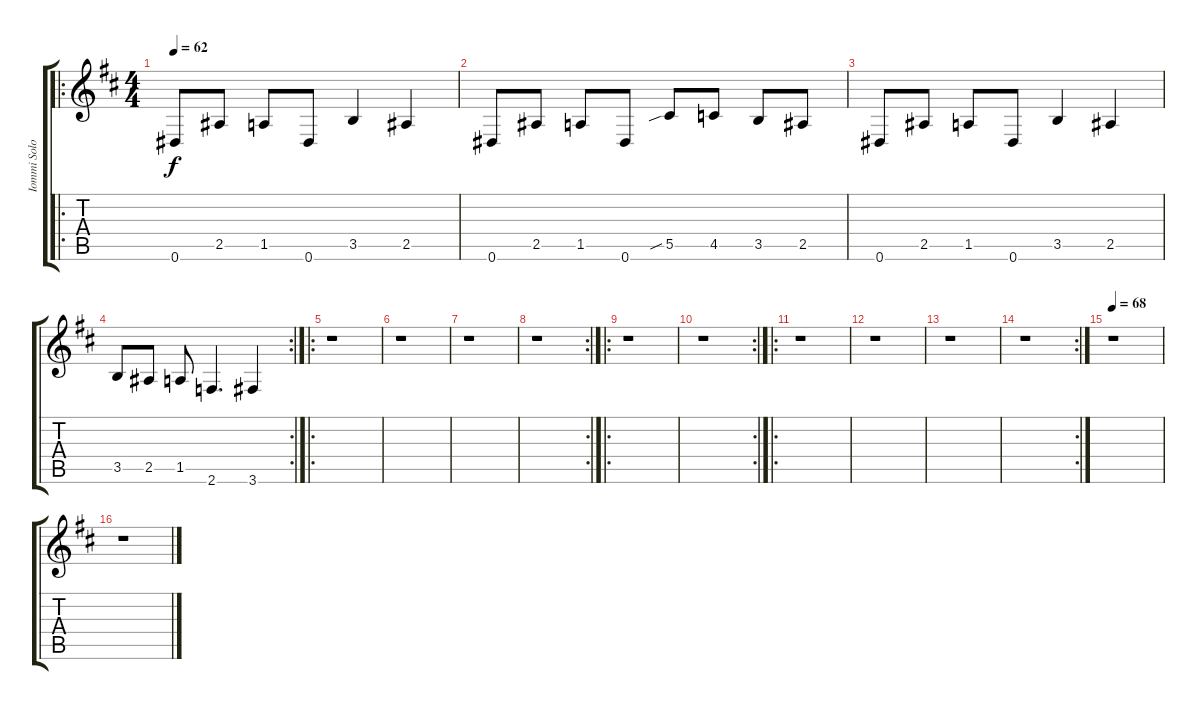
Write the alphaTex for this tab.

\track ("Iommi Solo" "Iommi Solo") {instrument distortionguitar}
\staff {score tabs}
\tuning (Eb4 Bb3 Gb3 Db3 Ab2 Eb2) {hide}
\ro
\ts (4 4)
\tempo 62
\clef g2
\ks d
0.6.8{dy f instrument distortionguitar} 2.5.8 1.5.8 0.6.8 3.5.4 2.5.4 |
0.6.8 2.5.8 1.5.8 0.6.8 5.5{sib}.8 4.5.8 3.5.8 2.5.8 |
0.6.8 2.5.8 1.5.8 0.6.8 3.5.4 2.5.4 |
\rc 2
3.5.8 2.5.8 1.5.8 2.6.4{d} 3.6.4 |
\ro
r.1 |
r.1 |
r.1 |
\rc 2
r.1 |
\ro
r.1 |
\rc 2
r.1 |
\ro
r.1 |
r.1 |
r.1 |
\rc 2
r.1 |
\tempo 68
r.1 |
r.1
